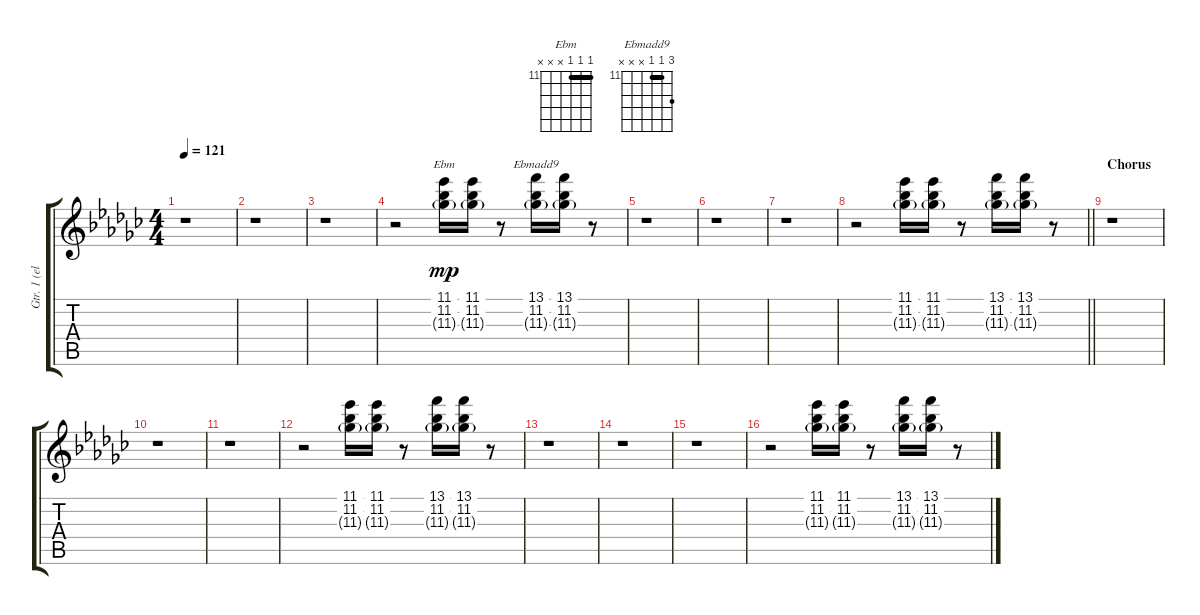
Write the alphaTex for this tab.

\track ("Gtr. 1 (elec.)" "Gtr. 1 (el") {instrument electricguitarjazz}
\staff {score tabs}
\tuning (E4 B3 G3 D3 A2 E2) {hide}
\chord ("Ebm" 11 11 11 x x x) {firstfret 11 barre 11}
\chord ("Ebmadd9" 13 11 11 x x x) {firstfret 11 barre 11}
\ts (4 4)
\tempo 121
\clef g2
\ks ebminor
r.1{dy mp} |
r.1 |
r.1 |
r.2 (11.1 11.2 11.3{g}).16{ch "Ebm"} (11.1 11.2 11.3{g}).16 r.8 (13.1 11.2 11.3{g}).16{ch "Ebmadd9"} (13.1 11.2 11.3{g}).16 r.8 |
r.1 |
r.1 |
r.1 |
\barLineRight lightlight
r.2 (11.1 11.2 11.3{g}).16 (11.1 11.2 11.3{g}).16 r.8 (13.1 11.2 11.3{g}).16 (13.1 11.2 11.3{g}).16 r.8 |
\section ("" "Chorus")
r.1 |
r.1 |
r.1 |
r.2 (11.1 11.2 11.3{g}).16 (11.1 11.2 11.3{g}).16 r.8 (13.1 11.2 11.3{g}).16 (13.1 11.2 11.3{g}).16 r.8 |
r.1 |
r.1 |
r.1 |
r.2 (11.1 11.2 11.3{g}).16 (11.1 11.2 11.3{g}).16 r.8 (13.1 11.2 11.3{g}).16 (13.1 11.2 11.3{g}).16 r.8
